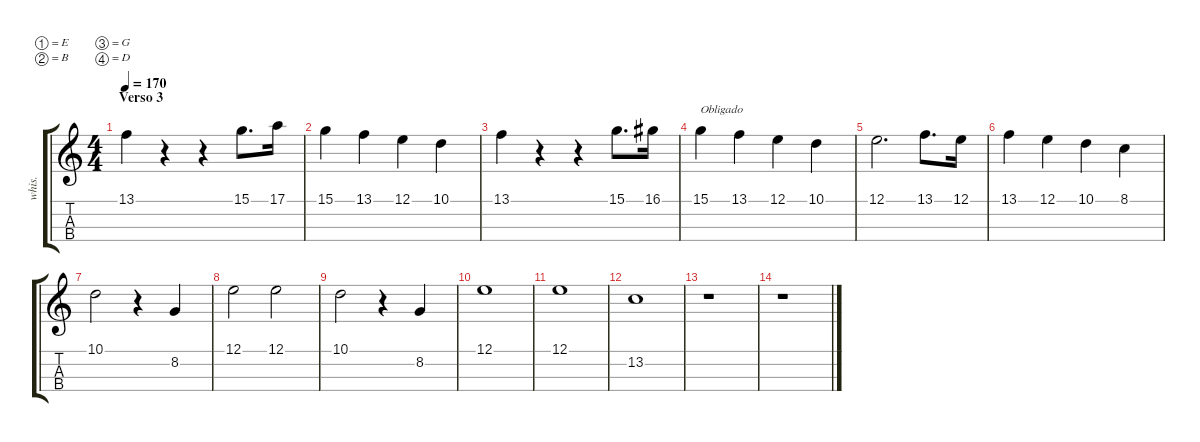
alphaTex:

\defaultSystemsLayout 4
\hideDynamics
\useSystemSignSeparator
\otherSystemsTrackNameOrientation horizontal
\extendBarLines
\track ("Voz" "whis.") {instrument whistle}
\staff {score tabs}
\tuning (E4 B3 G3 D3)
\ts (4 4)
\section ("" "Verso 3")
\tempo 170
\clef g2
\ks c
13.1.4{dy f beam Down} r.4{beam Down} r.4{beam Down} 15.1.8{d beam Down} 17.1.16{beam Down} |
15.1.4{beam Down} 13.1.4{beam Down} 12.1.4{beam Down} 10.1.4{beam Down} |
13.1.4{beam Down} r.4{beam Down} r.4{beam Down} 15.1.8{d beam Down} 16.1{acc #}.16{beam Down} |
15.1.4{txt "Obligado" beam Down} 13.1.4{beam Down} 12.1.4{beam Down} 10.1.4{beam Down} |
12.1.2{d beam Down} 13.1.8{d beam Down} 12.1.16{beam Down} |
13.1.4{beam Down} 12.1.4{beam Down} 10.1.4{beam Down} 8.1.4{beam Down} |
10.1.2{beam Down} r.4{beam Down} 8.2.4{beam Up} |
12.1.2{beam Down} 12.1.2{beam Down} |
10.1.2{beam Down} r.4{beam Down} 8.2.4{beam Up} |
12.1.1{beam Down} |
12.1.1{beam Down} |
13.2.1{beam Down} |
r.1{beam Down} |
r.1{beam Down}
